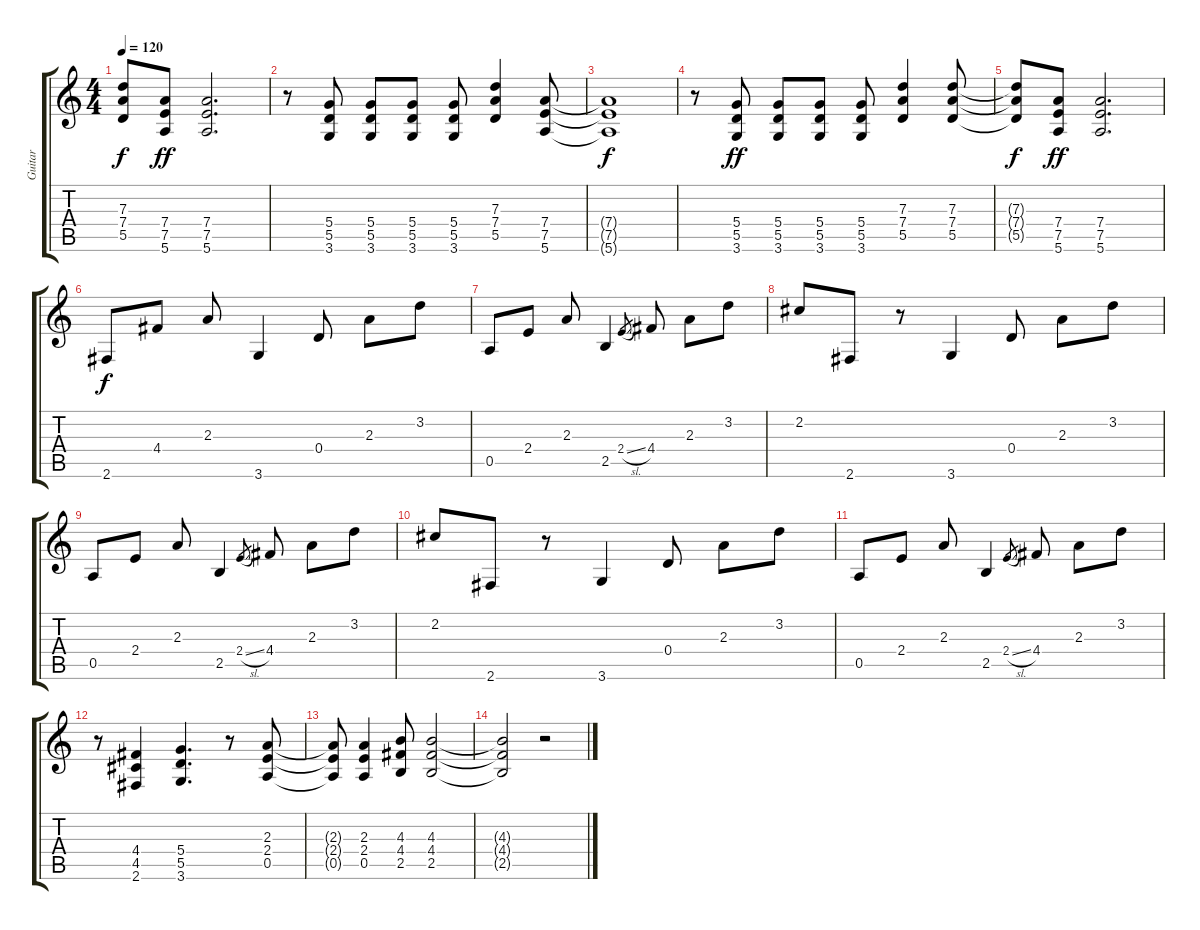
\track ("Guitar" "Guitar") {instrument distortionguitar}
\staff {score tabs}
\tuning (E4 B3 G3 D3 A2 E2) {hide}
\ts (4 4)
\tempo 120
\clef g2
\ks c
(7.3{t} 7.4{t} 5.5{t}).8{dy f} (7.4 7.5 5.6).8{dy ff} (7.4 7.5 5.6).2{d} |
r.8 (5.4 5.5 3.6).8 (5.4 5.5 3.6).8 (5.4 5.5 3.6).8 (5.4 5.5 3.6).8 (7.3 7.4 5.5).4 (7.4 7.5 5.6).8 |
(7.4{t} 7.5{t} 5.6{t}).1{dy f} |
r.8 (5.4 5.5 3.6).8{dy ff} (5.4 5.5 3.6).8 (5.4 5.5 3.6).8 (5.4 5.5 3.6).8 (7.3 7.4 5.5).4 (7.3 7.4 5.5).8 |
(7.3{t} 7.4{t} 5.5{t}).8{dy f} (7.4 7.5 5.6).8{dy ff} (7.4 7.5 5.6).2{d} |
2.6.8{dy f} 4.4.8 2.3.8 3.6.4 0.4.8 2.3.8 3.2.8 |
0.5.8 2.4.8 2.3.8 2.5.4 2.4{sl}.8{gr} 4.4.8 2.3.8 3.2.8 |
2.2.8 2.6.8 r.8 3.6.4 0.4.8 2.3.8 3.2.8 |
0.5.8 2.4.8 2.3.8 2.5.4 2.4{sl}.8{gr} 4.4.8 2.3.8 3.2.8 |
2.2.8 2.6.8 r.8 3.6.4 0.4.8 2.3.8 3.2.8 |
0.5.8 2.4.8 2.3.8 2.5.4 2.4{sl}.8{gr} 4.4.8 2.3.8 3.2.8 |
r.8 (4.4 4.5 2.6).4 (5.4 5.5 3.6).4{d} r.8 (2.3 2.4 0.5).8 |
(2.3{t} 2.4{t} 0.5{t}).8 (2.3 2.4 0.5).4 (4.3 4.4 2.5).8 (4.3 4.4 2.5).2 |
(4.3{t} 4.4{t} 2.5{t}).2 r.2
